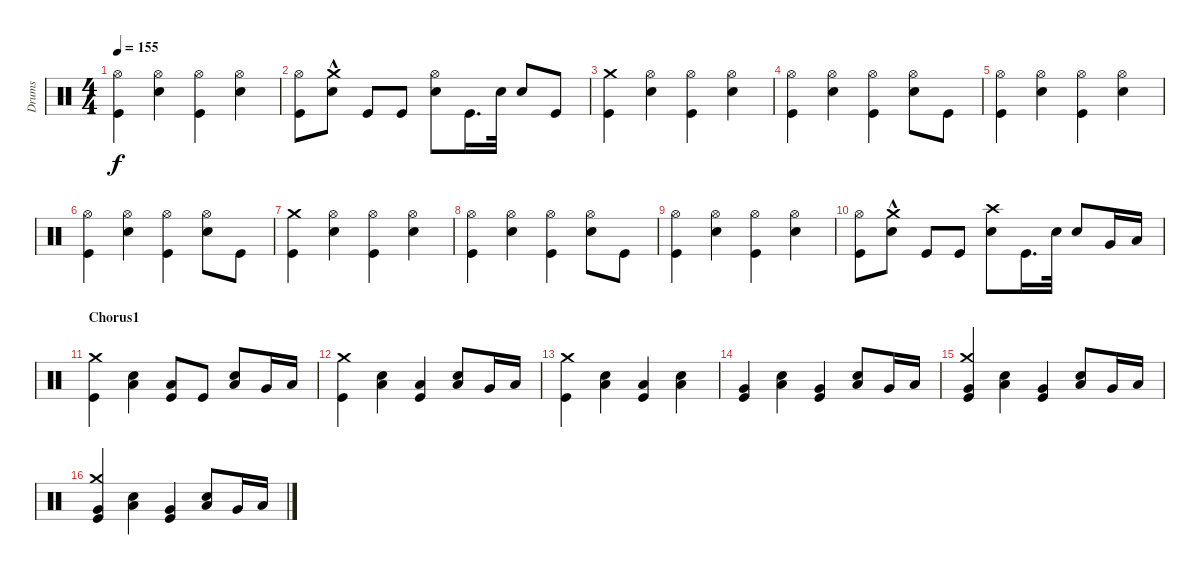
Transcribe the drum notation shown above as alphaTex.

\track ("Drums" "Drums") {instrument percussion}
\staff {score}
\articulation defaults
\ts (4 4)
\tempo 155
\clef neutral
\ks c
("Kick (hit)" "Hi-Hat (open)").4{dy f} ("Electric Snare (hit)" "Hi-Hat (open)").4 ("Kick (hit)" "Hi-Hat (open)").4 ("Electric Snare (hit)" "Hi-Hat (open)").4 |
("Kick (hit)" "Hi-Hat (open)").8 ("Electric Snare (hit)" "Crash medium (hit)"{hac}).8 "Kick (hit)".8 "Kick (hit)".8 ("Hi-Hat (open)" "Electric Snare (hit)").8 "Kick (hit)".16{d} "Electric Snare (hit)".32 "Electric Snare (hit)".8 "Kick (hit)".8 |
("Kick (hit)" "Crash medium (hit)").4 ("Hi-Hat (open)" "Electric Snare (hit)").4 ("Hi-Hat (open)" "Kick (hit)").4 ("Hi-Hat (open)" "Electric Snare (hit)").4 |
("Kick (hit)" "Hi-Hat (open)").4 ("Electric Snare (hit)" "Hi-Hat (open)").4 ("Kick (hit)" "Hi-Hat (open)").4 ("Electric Snare (hit)" "Hi-Hat (open)").8 "Kick (hit)".8 |
("Kick (hit)" "Hi-Hat (open)").4 ("Electric Snare (hit)" "Hi-Hat (open)").4 ("Kick (hit)" "Hi-Hat (open)").4 ("Electric Snare (hit)" "Hi-Hat (open)").4 |
("Kick (hit)" "Hi-Hat (open)").4 ("Electric Snare (hit)" "Hi-Hat (open)").4 ("Kick (hit)" "Hi-Hat (open)").4 ("Electric Snare (hit)" "Hi-Hat (open)").8 "Kick (hit)".8 |
("Kick (hit)" "Crash medium (hit)").4 ("Electric Snare (hit)" "Hi-Hat (open)").4 ("Kick (hit)" "Hi-Hat (open)").4 ("Electric Snare (hit)" "Hi-Hat (open)").4 |
("Kick (hit)" "Hi-Hat (open)").4 ("Electric Snare (hit)" "Hi-Hat (open)").4 ("Kick (hit)" "Hi-Hat (open)").4 ("Electric Snare (hit)" "Hi-Hat (open)").8 "Kick (hit)".8 |
("Kick (hit)" "Hi-Hat (open)").4 ("Electric Snare (hit)" "Hi-Hat (open)").4 ("Kick (hit)" "Hi-Hat (open)").4 ("Electric Snare (hit)" "Hi-Hat (open)").4 |
("Kick (hit)" "Hi-Hat (open)").8 ("Electric Snare (hit)" "Crash medium (hit)"{hac}).8 "Kick (hit)".8 "Kick (hit)".8 ("Crash high (hit)" "Electric Snare (hit)").8 "Kick (hit)".16{d} "Electric Snare (hit)".32 "Electric Snare (hit)".8 "Very Low Tom (hit)".16 "Low Floor Tom (hit)".16 |
\section ("" "Chorus1")
("Kick (hit)" "Crash medium (hit)").4 ("Low Floor Tom (hit)" "Electric Snare (hit)").4 ("Low Floor Tom (hit)" "Kick (hit)").8 "Kick (hit)".8 ("Low Tom (hit)" "Electric Snare (hit)").8 "Very Low Tom (hit)".16 "Low Floor Tom (hit)".16 |
("Kick (hit)" "Crash medium (hit)").4 ("Low Floor Tom (hit)" "Electric Snare (hit)").4 ("Low Floor Tom (hit)" "Kick (hit)").4 ("Low Tom (hit)" "Electric Snare (hit)").8 "Very Low Tom (hit)".16 "Low Floor Tom (hit)".16 |
("Crash medium (hit)" "Kick (hit)").4 ("Low Floor Tom (hit)" "Electric Snare (hit)").4 ("Kick (hit)" "Low Floor Tom (hit)").4 ("Electric Snare (hit)" "Low Floor Tom (hit)").4 |
("Kick (hit)" "Very Low Tom (hit)").4 ("Electric Snare (hit)" "Low Floor Tom (hit)").4 ("Kick (hit)" "Very Low Tom (hit)").4 ("Low Tom (hit)" "Electric Snare (hit)").8 "Very Low Tom (hit)".16 "Low Floor Tom (hit)".16 |
("Crash medium (hit)" "Kick (hit)" "Very Low Tom (hit)").4 ("Electric Snare (hit)" "Low Tom (hit)").4 ("Kick (hit)" "Very Low Tom (hit)").4 ("Low Tom (hit)" "Electric Snare (hit)").8 "Very Low Tom (hit)".16 "Low Floor Tom (hit)".16 |
("Crash medium (hit)" "Kick (hit)" "Very Low Tom (hit)").4 ("Electric Snare (hit)" "Low Tom (hit)").4 ("Kick (hit)" "Very Low Tom (hit)").4 ("Low Tom (hit)" "Electric Snare (hit)").8 "Very Low Tom (hit)".16 "Low Floor Tom (hit)".16
